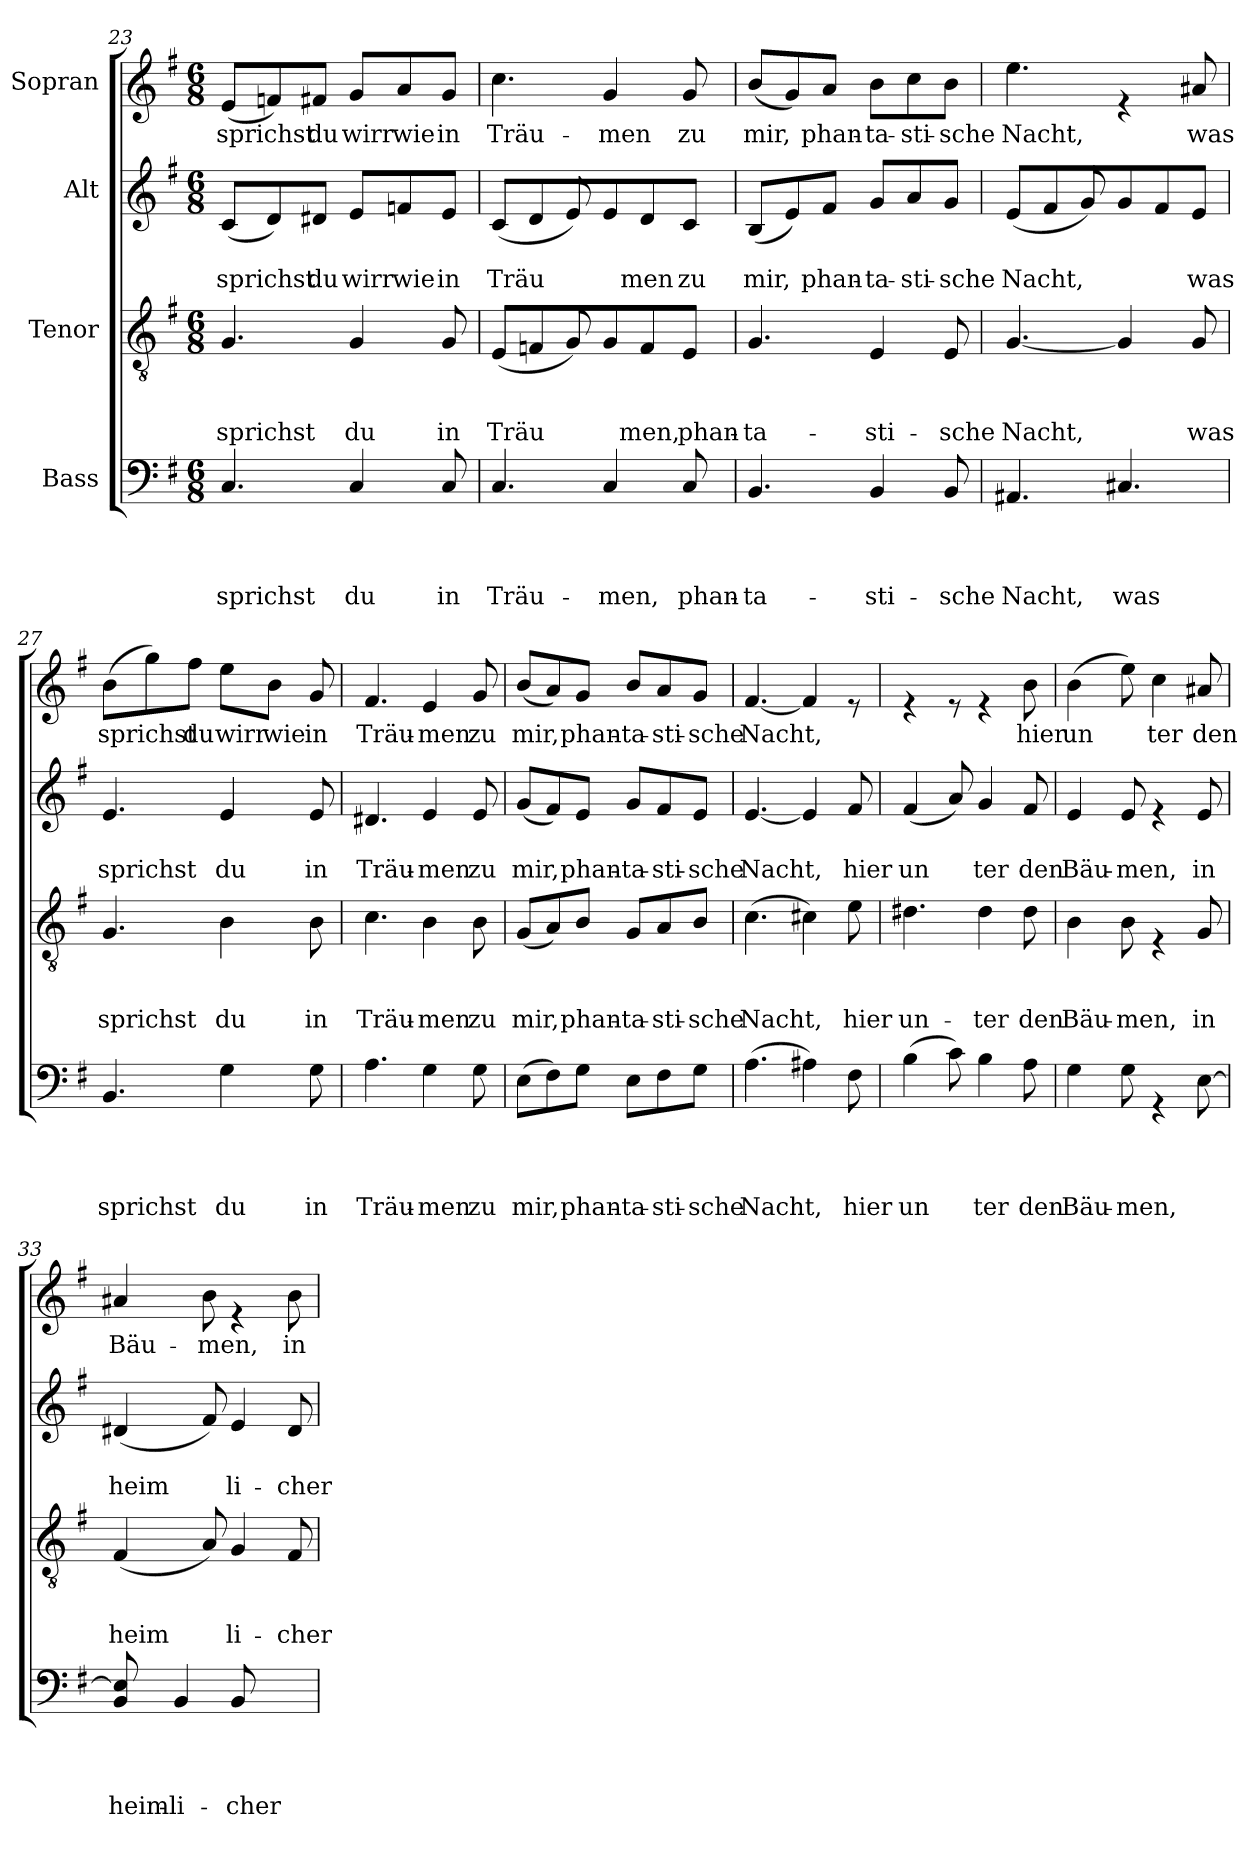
**kern	**text	**text	**text	**text	**kern	**text	**text	**text	**kern	**text	**text	**kern	**text
*part4	*part4	*part4	*part4	*part4	*part3	*part3	*part3	*part3	*part2	*part2	*part2	*part1	*part1
*staff4	*staff4	*staff4	*staff4	*staff4	*staff3	*staff3	*staff3	*staff3	*staff2	*staff2	*staff2	*staff1	*staff1
*I"Bass	*	*	*	*	*I"Tenor	*	*	*	*I"Alt	*	*	*I"Sopran	*
*clefF4	*	*	*	*	*clefGv2	*	*	*	*clefG2	*	*	*clefG2	*
*k[f#]	*	*	*	*	*k[f#]	*	*	*	*k[f#]	*	*	*k[f#]	*
*G:	*	*	*	*	*G:	*	*	*	*G:	*	*	*G:	*
*M6/8	*	*	*	*	*M6/8	*	*	*	*M6/8	*	*	*M6/8	*
=23	=23	=23	=23	=23	=23	=23	=23	=23	=23	=23	=23	=23	=23
!	!	!	!	!LO:LY:b	!	!	!	!LO:LY:b	!	!	!LO:LY:b	!	!LO:LY:b
4.C/	.	.	.	sprichst	4.G/	.	.	sprichst	(<8c/L	.	sprichst	(<8e/L	sprichst
.	.	.	.	.	.	.	.	.	8d/)	.	.	8fn/)	.
!	!	!	!	!	!	!	!	!	!	!	!LO:LY:b	!	!LO:LY:b
.	.	.	.	.	.	.	.	.	8d#X/J	.	du	8f#X/J	du
!	!	!	!	!LO:LY:b	!	!	!	!LO:LY:b	!	!	!LO:LY:b	!	!LO:LY:b
4C/	.	.	.	du	4G/	.	.	du	8e/L	.	wirr	8g/L	wirr
!	!	!	!	!	!	!	!	!	!	!	!LO:LY:b	!	!LO:LY:b
.	.	.	.	.	.	.	.	.	8fn/	.	wie	8a/	wie
!	!	!	!	!LO:LY:b	!	!	!	!LO:LY:b	!	!	!LO:LY:b	!	!LO:LY:b
8C/	.	.	.	in	8G/	.	.	in	8e/J	.	in	8g/J	in
=24	=24	=24	=24	=24	=24	=24	=24	=24	=24	=24	=24	=24	=24
!	!	!	!	!LO:LY:b	!	!	!	!LO:LY:b	!	!	!LO:LY:b	!	!LO:LY:b
*	*	*	*	*	*^	*	*	*	*^	*	*	*	*
4.C/	.	.	.	Träu-	(<8E/L	4ryy	.	.	Träu	(<8c/L	4ryy	.	Träu	4.cc\	Träu-
.	.	.	.	.	8Fn/	.	.	.	.	8d/	.	.	.	.	.
.	.	.	.	.	8ryy	8G/)	.	.	.	8ryy	8e/)	.	.	.	.
!	!	!	!	!LO:LY:b	!	!	!	!	!	!	!	!	!	!	!LO:LY:b
4C/	.	.	.	-men,	8G/	4.ryy	.	.	.	8e/	4.ryy	.	.	4g/	-men
!	!	!	!	!	!	!	!	!	!LO:LY:b	!	!	!	!LO:LY:b	!	!
.	.	.	.	.	8F/	.	.	.	men,	8d/	.	.	men	.	.
!	!	!	!	!LO:LY:b	!	!	!	!	!LO:LY:b	!	!	!	!LO:LY:b	!	!LO:LY:b
8C/	.	.	.	phan-	8E/J	.	.	.	phan-	8c/J	.	.	zu	8g/	zu
*	*	*	*	*	*v	*v	*	*	*	*	*	*	*	*	*
*	*	*	*	*	*	*	*	*	*v	*v	*	*	*	*
=25	=25	=25	=25	=25	=25	=25	=25	=25	=25	=25	=25	=25	=25
!	!	!	!	!LO:LY:b	!	!	!	!LO:LY:b	!	!	!LO:LY:b	!	!LO:LY:b
4.BB/	.	.	.	-ta-	4.G/	.	.	-ta-	(<8B/L	.	mir,	(<8b/L	mir,
.	.	.	.	.	.	.	.	.	8e/)	.	.	8g/)	.
!	!	!	!	!	!	!	!	!	!	!	!LO:LY:b	!	!LO:LY:b
.	.	.	.	.	.	.	.	.	8f#/J	.	phan-	8a/J	phan-
!	!	!	!	!LO:LY:b	!	!	!	!LO:LY:b	!	!	!LO:LY:b	!	!LO:LY:b
4BB/	.	.	.	-sti-	4E/	.	.	-sti-	8g/L	.	-ta-	8b\L	-ta-
!	!	!	!	!	!	!	!	!	!	!	!LO:LY:b	!	!LO:LY:b
.	.	.	.	.	.	.	.	.	8a/	.	-sti-	8cc\	-sti-
!	!	!	!	!LO:LY:b	!	!	!	!LO:LY:b	!	!	!LO:LY:b	!	!LO:LY:b
8BB/	.	.	.	-sche	8E/	.	.	-sche	8g/J	.	-sche	8b\J	-sche
=26	=26	=26	=26	=26	=26	=26	=26	=26	=26	=26	=26	=26	=26
!	!	!	!	!LO:LY:b	!	!	!	!LO:LY:b	!	!	!LO:LY:b	!	!LO:LY:b
*	*	*	*	*	*	*	*	*	*^	*	*	*	*
4.AA#X/	.	.	.	Nacht,	[<4.G/	.	.	Nacht,	(<8e/L	4ryy	.	Nacht,	4.ee\	Nacht,
.	.	.	.	.	.	.	.	.	8f#/	.	.	.	.	.
.	.	.	.	.	.	.	.	.	8ryy	8g/)	.	.	.	.
!	!	!	!	!LO:LY:b	!	!	!	!	!	!	!	!	!	!
4.C#X/	.	.	.	was	4G/]	.	.	.	8g/	4.ryy	.	.	4re	.
.	.	.	.	.	.	.	.	.	8f#/	.	.	.	.	.
!	!	!	!	!	!	!	!	!LO:LY:b	!	!	!	!LO:LY:b	!	!LO:LY:b
.	.	.	.	.	8G/	.	.	was	8e/J	.	.	was	8a#X/	was
*	*	*	*	*	*	*	*	*	*v	*v	*	*	*	*
!!LO:LB:g=z
=27	=27	=27	=27	=27	=27	=27	=27	=27	=27	=27	=27	=27	=27
!	!	!	!	!LO:LY:b	!	!	!	!LO:LY:b	!	!	!LO:LY:b	!	!LO:LY:b
4.BB/	.	.	.	sprichst	4.G/	.	.	sprichst	4.e/	.	sprichst	(>8b\L	sprichst
.	.	.	.	.	.	.	.	.	.	.	.	8gg\)	.
!	!	!	!	!	!	!	!	!	!	!	!	!	!LO:LY:b
.	.	.	.	.	.	.	.	.	.	.	.	8ff#\J	du
!	!	!	!	!LO:LY:b	!	!	!	!LO:LY:b	!	!	!LO:LY:b	!	!LO:LY:b
4G\	.	.	.	du	4B\	.	.	du	4e/	.	du	8ee\L	wirr
!	!	!	!	!	!	!	!	!	!	!	!	!	!LO:LY:b
.	.	.	.	.	.	.	.	.	.	.	.	8b\J	wie
!	!	!	!	!LO:LY:b	!	!	!	!LO:LY:b	!	!	!LO:LY:b	!	!LO:LY:b
8G\	.	.	.	in	8B\	.	.	in	8e/	.	in	8g/	in
=28	=28	=28	=28	=28	=28	=28	=28	=28	=28	=28	=28	=28	=28
!	!	!	!	!LO:LY:b	!	!	!	!LO:LY:b	!	!	!LO:LY:b	!	!LO:LY:b
4.A\	.	.	.	Träu-	4.c\	.	.	Träu-	4.d#X/	.	Träu-	4.f#/	Träu-
!	!	!	!	!LO:LY:b	!	!	!	!LO:LY:b	!	!	!LO:LY:b	!	!LO:LY:b
4G\	.	.	.	-men	4B\	.	.	-men	4e/	.	-men	4e/	-men
!	!	!	!	!LO:LY:b	!	!	!	!LO:LY:b	!	!	!LO:LY:b	!	!LO:LY:b
8G\	.	.	.	zu	8B\	.	.	zu	8e/	.	zu	8g/	zu
=29	=29	=29	=29	=29	=29	=29	=29	=29	=29	=29	=29	=29	=29
!	!	!	!	!LO:LY:b	!	!	!	!LO:LY:b	!	!	!LO:LY:b	!	!LO:LY:b
(>8E\L	.	.	.	mir,	(<8G/L	.	.	mir,	(<8g/L	.	mir,	(<8b/L	mir,
8F#\)	.	.	.	.	8A/)	.	.	.	8f#/)	.	.	8a/)	.
!	!	!	!	!LO:LY:b	!	!	!	!LO:LY:b	!	!	!LO:LY:b	!	!LO:LY:b
8G\J	.	.	.	phan-	8B/J	.	.	phan-	8e/J	.	phan-	8g/J	phan-
!	!	!	!	!LO:LY:b	!	!	!	!LO:LY:b	!	!	!LO:LY:b	!	!LO:LY:b
8E\L	.	.	.	-ta-	8G/L	.	.	-ta-	8g/L	.	-ta-	8b/L	-ta-
!	!	!	!	!LO:LY:b	!	!	!	!LO:LY:b	!	!	!LO:LY:b	!	!LO:LY:b
8F#\	.	.	.	-sti-	8A/	.	.	-sti-	8f#/	.	-sti-	8a/	-sti-
!	!	!	!	!LO:LY:b	!	!	!	!LO:LY:b	!	!	!LO:LY:b	!	!LO:LY:b
8G\J	.	.	.	-sche	8B/J	.	.	-sche	8e/J	.	-sche	8g/J	-sche
=30	=30	=30	=30	=30	=30	=30	=30	=30	=30	=30	=30	=30	=30
!	!	!	!	!LO:LY:b	!	!	!	!LO:LY:b	!	!	!LO:LY:b	!	!LO:LY:b
(>4.A\	.	.	.	Nacht,	(>4.c\	.	.	Nacht,	[<4.e/	.	Nacht,	[<4.f#/	Nacht,
4A#X\)	.	.	.	.	4c#X\)	.	.	.	4e/]	.	.	4f#/]	.
!	!	!	!	!LO:LY:b	!	!	!	!LO:LY:b	!	!	!LO:LY:b	!	!
8F#\	.	.	.	hier	8e\	.	.	hier	8f#/	.	hier	8re	.
=31	=31	=31	=31	=31	=31	=31	=31	=31	=31	=31	=31	=31	=31
!	!	!	!	!LO:LY:b	!	!	!	!LO:LY:b	!	!	!LO:LY:b	!	!
(>4B\	.	.	.	un	4.d#X\	.	.	un-	(<4f#/	.	un	4re	.
8c\)	.	.	.	.	.	.	.	.	8a/)	.	.	8re	.
!	!	!	!	!LO:LY:b	!	!	!	!LO:LY:b	!	!	!LO:LY:b	!	!
4B\	.	.	.	ter	4d#\	.	.	-ter	4g/	.	ter	4re	.
!	!	!	!	!LO:LY:b	!	!	!	!LO:LY:b	!	!	!LO:LY:b	!	!LO:LY:b
8A\	.	.	.	den	8d#\	.	.	den	8f#/	.	den	8b\	hier
!!LO:LB:g=z
=32	=32	=32	=32	=32	=32	=32	=32	=32	=32	=32	=32	=32	=32
!	!	!	!	!LO:LY:b	!	!	!	!LO:LY:b	!	!	!LO:LY:b	!	!LO:LY:b
4G\	.	.	.	Bäu-	4B\	.	.	Bäu-	4e/	.	Bäu-	(>4b\	un
!	!	!	!	!LO:LY:b	!	!	!	!LO:LY:b	!	!	!LO:LY:b	!	!
8G\	.	.	.	-men,	8B\	.	.	-men,	8e/	.	-men,	8ee\)	.
!	!	!	!	!	!	!	!	!	!	!	!	!	!LO:LY:b
4rGG	.	.	.	.	4rE	.	.	.	4re	.	.	4cc\	ter
!	!	!	!	!	!	!	!	!LO:LY:b	!	!	!LO:LY:b	!	!LO:LY:b
[>8E\	.	.	.	.	8G/	.	.	in	8e/	.	in	8a#X/	den
=33	=33	=33	=33	=33	=33	=33	=33	=33	=33	=33	=33	=33	=33
!	!	!	!	!LO:LY:b	!	!	!	!LO:LY:b	!	!	!LO:LY:b	!	!LO:LY:b
8BB/ 8E\]	.	.	.	heim-	(<4F#/	.	.	heim	(<4d#X/	.	heim	4a#X/	Bäu-
!	!	!	!	!LO:LY:b	!	!	!	!	!	!	!	!	!
4BB/	.	.	.	-li-	.	.	.	.	.	.	.	.	.
!	!	!	!	!	!	!	!	!	!	!	!	!	!LO:LY:b
.	.	.	.	.	8A/)	.	.	.	8f#/)	.	.	8b\	-men,
!	!	!	!	!LO:LY:b	!	!	!	!LO:LY:b	!	!	!LO:LY:b	!	!
8BB/	.	.	.	-cher	4G/	.	.	li-	4e/	.	li-	4re	.
4ryy	.	.	.	.	.	.	.	.	.	.	.	.	.
!	!	!	!	!	!	!	!	!LO:LY:b	!	!	!LO:LY:b	!	!LO:LY:b
.	.	.	.	.	8F#/	.	.	-cher	8d#/	.	-cher	8b\	in
=	=	=	=	=	=	=	=	=	=	=	=	=	=
*-	*-	*-	*-	*-	*-	*-	*-	*-	*-	*-	*-	*-	*-
